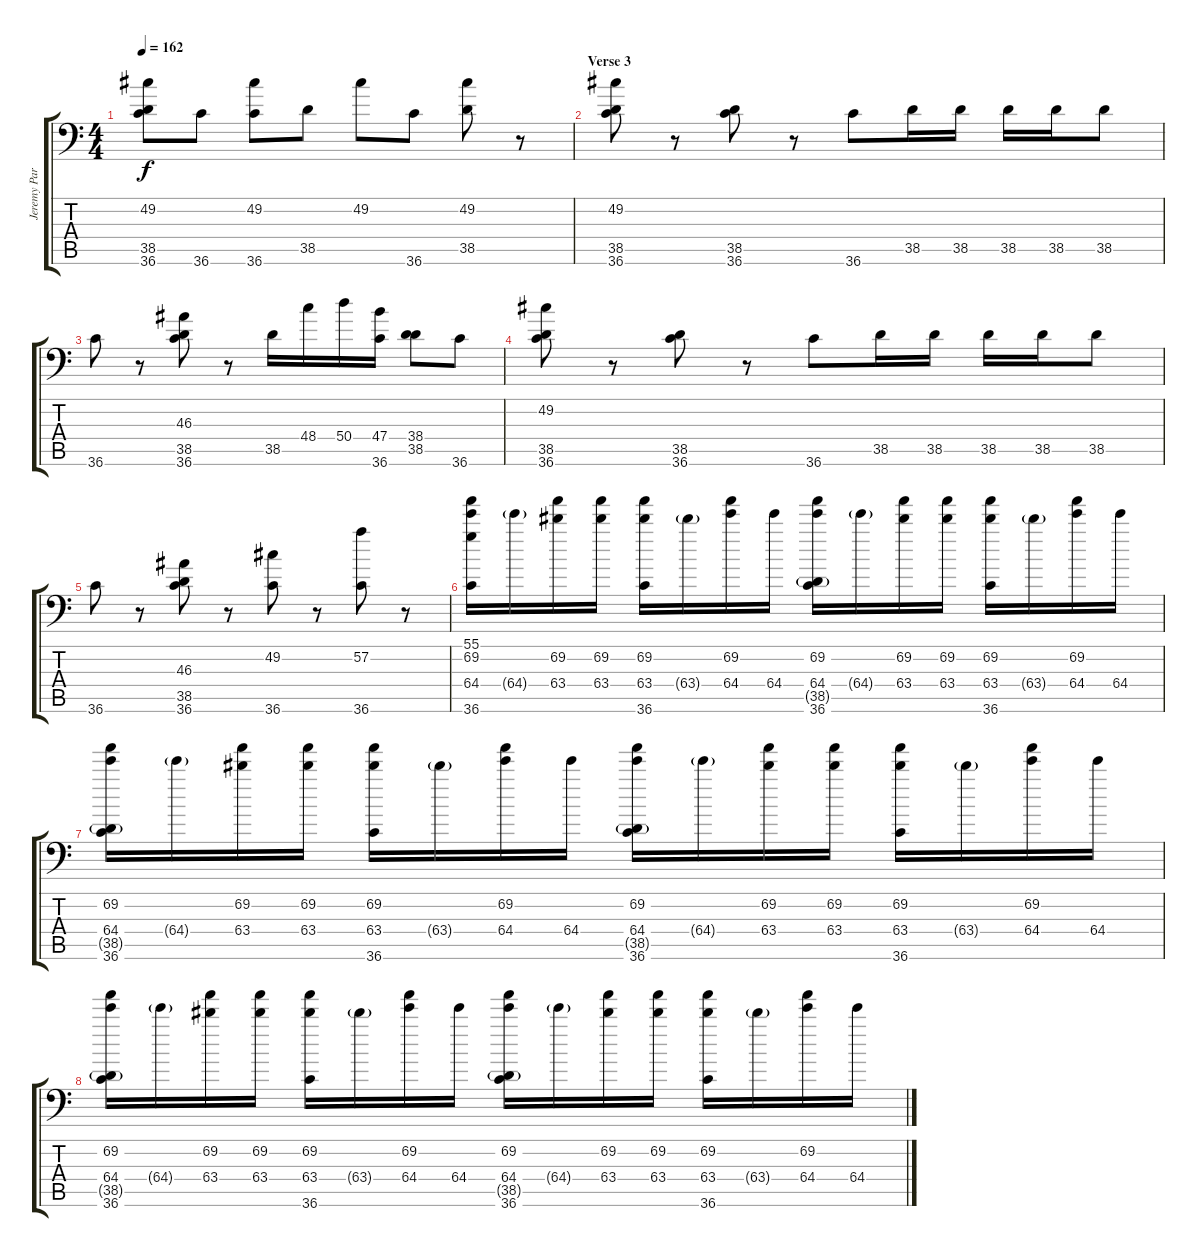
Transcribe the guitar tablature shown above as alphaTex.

\track ("Jeremy Park" "Jeremy Par") {instrument acousticgrandpiano}
\staff {score tabs}
\tuning (C-1 C-1 C-1 C-1 C-1 C-1) {hide}
\ts (4 4)
\tempo 162
\clef f4
\ks c
(49.2 38.5 36.6).8{dy f} 36.6.8 (49.2 36.6).8 38.5.8 49.2.8 36.6.8 (49.2 38.5).8 r.8 |
\section ("" "Verse 3")
(49.2 38.5 36.6).8 r.8 (38.5 36.6).8 r.8 36.6.8 38.5.16 38.5.16 38.5.16 38.5.16 38.5.8 |
36.6.8 r.8 (46.3 38.5 36.6).8 r.8 38.5.16 48.4.16 50.4.16 (47.4 36.6).16 (38.4 38.5).8 36.6.8 |
(49.2 38.5 36.6).8 r.8 (38.5 36.6).8 r.8 36.6.8 38.5.16 38.5.16 38.5.16 38.5.16 38.5.8 |
36.6.8 r.8 (46.3 38.5 36.6).8 r.8 (49.2 36.6).8 r.8 (57.2 36.6).8 r.8 |
(55.1 69.2 64.4 36.6).16 64.4{g}.16 (69.2 63.4).16 (69.2 63.4).16 (69.2 63.4 36.6).16 63.4{g}.16 (69.2 64.4).16 64.4.16 (69.2 64.4 38.5{g} 36.6).16 64.4{g}.16 (69.2 63.4).16 (69.2 63.4).16 (69.2 63.4 36.6).16 63.4{g}.16 (69.2 64.4).16 64.4.16 |
(69.2 64.4 38.5{g} 36.6).16 64.4{g}.16 (69.2 63.4).16 (69.2 63.4).16 (69.2 63.4 36.6).16 63.4{g}.16 (69.2 64.4).16 64.4.16 (69.2 64.4 38.5{g} 36.6).16 64.4{g}.16 (69.2 63.4).16 (69.2 63.4).16 (69.2 63.4 36.6).16 63.4{g}.16 (69.2 64.4).16 64.4.16 |
(69.2 64.4 38.5{g} 36.6).16 64.4{g}.16 (69.2 63.4).16 (69.2 63.4).16 (69.2 63.4 36.6).16 63.4{g}.16 (69.2 64.4).16 64.4.16 (69.2 64.4 38.5{g} 36.6).16 64.4{g}.16 (69.2 63.4).16 (69.2 63.4).16 (69.2 63.4 36.6).16 63.4{g}.16 (69.2 64.4).16 64.4.16
